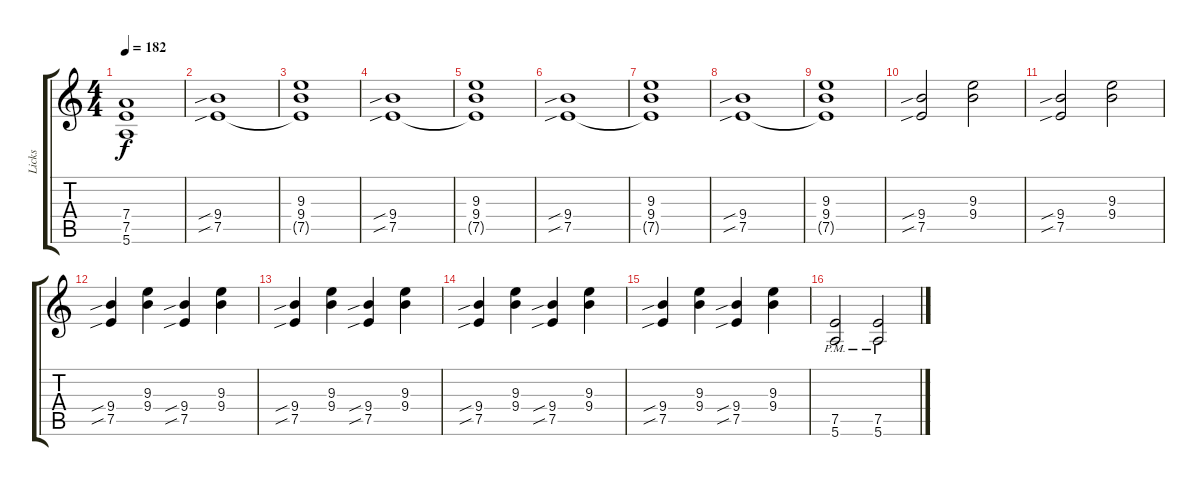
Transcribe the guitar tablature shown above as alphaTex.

\track ("Licks" "Licks") {instrument overdrivenguitar}
\staff {score tabs}
\tuning (E4 B3 G3 D3 A2 E2) {hide}
\ts (4 4)
\tempo 182
\clef g2
\ks c
(7.4 7.5 5.6{t}).1{dy f} |
(9.4{sib} 7.5{sib}).1 |
(9.3 9.4 7.5{t}).1 |
(9.4{sib} 7.5{sib}).1 |
(9.3 9.4 7.5{t}).1 |
(9.4{sib} 7.5{sib}).1 |
(9.3 9.4 7.5{t}).1 |
(9.4{sib} 7.5{sib}).1 |
(9.3 9.4 7.5{t}).1 |
(9.4{sib} 7.5{sib}).2 (9.3 9.4).2 |
(9.4{sib} 7.5{sib}).2 (9.3 9.4).2 |
(9.4{sib} 7.5{sib}).4 (9.3 9.4).4 (9.4{sib} 7.5{sib}).4 (9.3 9.4).4 |
(9.4{sib} 7.5{sib}).4 (9.3 9.4).4 (9.4{sib} 7.5{sib}).4 (9.3 9.4).4 |
(9.4{sib} 7.5{sib}).4 (9.3 9.4).4 (9.4{sib} 7.5{sib}).4 (9.3 9.4).4 |
(9.4{sib} 7.5{sib}).4 (9.3 9.4).4 (9.4{sib} 7.5{sib}).4 (9.3 9.4).4 |
(7.5{pm} 5.6{pm}).2 (7.5{pm} 5.6{pm}).2
